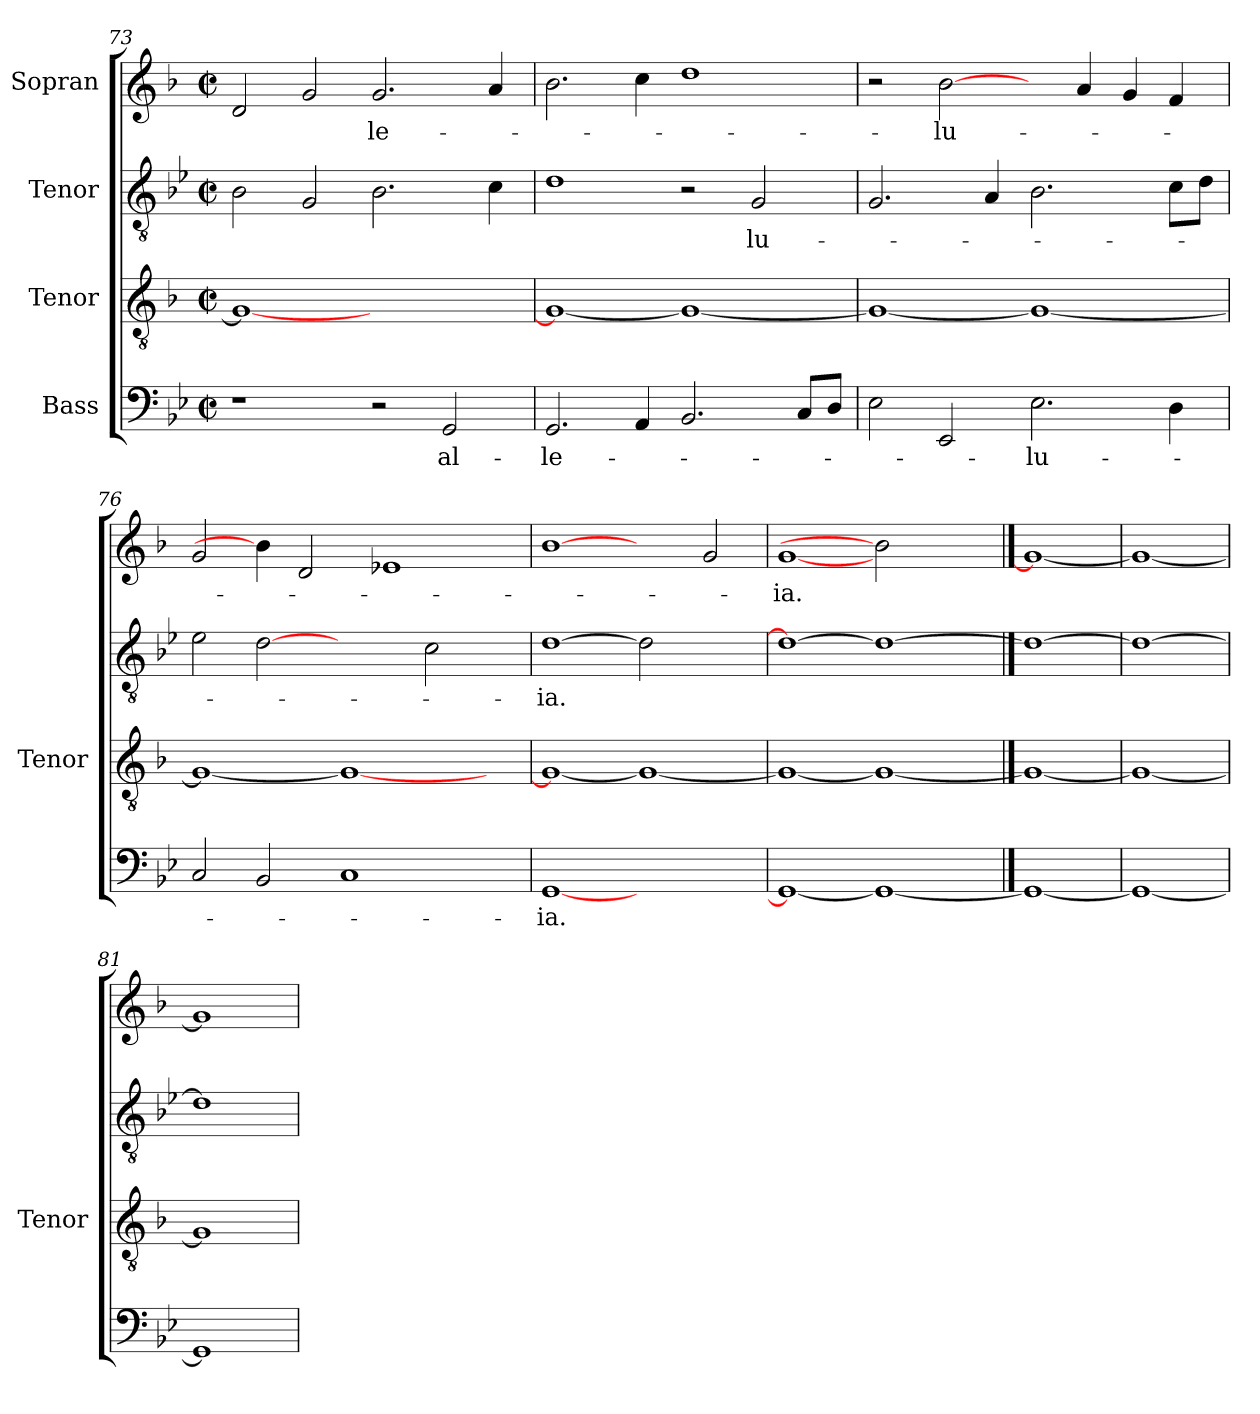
**kern	**text	**kern	**kern	**text	**kern	**text
*part4	*part4	*part3	*part2	*part2	*part1	*part1
*staff4	*staff4	*staff3	*staff2	*staff2	*staff1	*staff1
*I"Bass	*	*I"Tenor	*I"Tenor	*	*I"Sopran	*
*	*	*I'Tenor	*	*	*	*
!!LO:PB:g=z
*clefF4	*	*clefGv2	*clefGv2	*	*clefG2	*
*	*	*ITrd7c12	*ITrd7c12	*	*	*
*k[b-e-]	*	*k[b-]	*k[b-e-]	*	*k[b-]	*
*B-:	*	*F:	*B-:	*	*F:	*
*M2/2	*	*M2/2	*M2/2	*	*M2/2	*
*met(c|)	*	*met(c|)	*met(c|)	*	*met(c|)	*
=73	=73	=73	=73	=73	=73	=73
1r	.	1GGi_<	2BB-i\	.	2di/	.
.	.	.	2GGi/	.	2gi/	.
!	!	!	!	!	!	!LO:LY:b:color=#000000
2r	.	1ryy	2.BB-i\	.	2.gi/	-le-
!	!LO:LY:b:color=#000000	!	!	!	!	!
2GGi/	al-	.	.	.	.	.
.	.	.	4Ci\	.	4ai/	.
=74	=74	=74	=74	=74	=74	=74
!	!LO:LY:b:color=#000000	!	!	!	!	!
2.GGi/	-le-	1GGi_<	1Di	.	2.b-i\	.
4AAi/	.	.	.	.	4cci\	.
2.BB-i/	.	1GGi_	2r	.	1ddi	.
!	!	!	!	!LO:LY:b:color=#000000	!	!
.	.	.	2GGi/	-lu-	.	.
8Ci/L	.	.	.	.	.	.
8Di/J	.	.	.	.	.	.
=75	=75	=75	=75	=75	=75	=75
2E-i\	.	1GGi_<	2.GGi/	.	2r	.
!	!	!	!	!	!	!LO:LY:b:color=#000000
2EE-i/	.	.	.	.	[2b-i\	-lu-
.	.	.	4AAi/	.	.	.
!	!LO:LY:b:color=#000000	!	!	!	!	!
2.E-i\	-lu-	1GGi_	2.BB-i\	.	4ryy	.
.	.	.	.	.	4ai/	.
.	.	.	.	.	4gi/	.
4Di\	.	.	8Ci\L	.	4fi/	.
.	.	.	8Di\J	.	.	.
=76	=76	=76	=76	=76	=76	=76
2Ci/	.	1GGi_<	2E-i\	.	2gi/	.
2BB-i/	.	.	[2Di	.	4b-i\]	.
.	.	.	.	.	2di/	.
1Ci	.	1GGi_	2ryy	.	.	.
.	.	.	.	.	1e-Xi	.
.	.	.	2Ci\	.	.	.
4ryy	.	4ryy	4ryy	.	.	.
=77	=77	=77	=77	=77	=77	=77
!	!LO:LY:b:color=#000000	!	!	!	!	!
!	!	!	!	!LO:LY:b:color=#000000	!	!
[<1GGi	-ia.	1GGi_<	[<1Di	-ia.	[1b-i	.
1ryy	.	1GGi_	2Di]	.	2ryy	.
.	.	.	2ryy	.	2gi/	.
=78	=78	=78	=78	=78	=78	=78
!	!	!	!	!	!	!LO:LY:b:color=#000000
1GGi_<	.	1GGi_<	1Di_<	.	[1gi	-ia.
1GGi_	.	1GGi_	1Di_	.	2b-i]	.
.	.	.	.	.	2ryy	.
==79	==79	==79	==79	==79	==79	==79
1GGi_	.	1GGi_	1Di_	.	1gi_	.
=80	=80	=80	=80	=80	=80	=80
1GGi_	.	1GGi_	1Di_	.	1gi_	.
=81	=81	=81	=81	=81	=81	=81
1GGi]	.	1GGi]	1Di]	.	1gi]	.
=	=	=	=	=	=	=
*-	*-	*-	*-	*-	*-	*-
